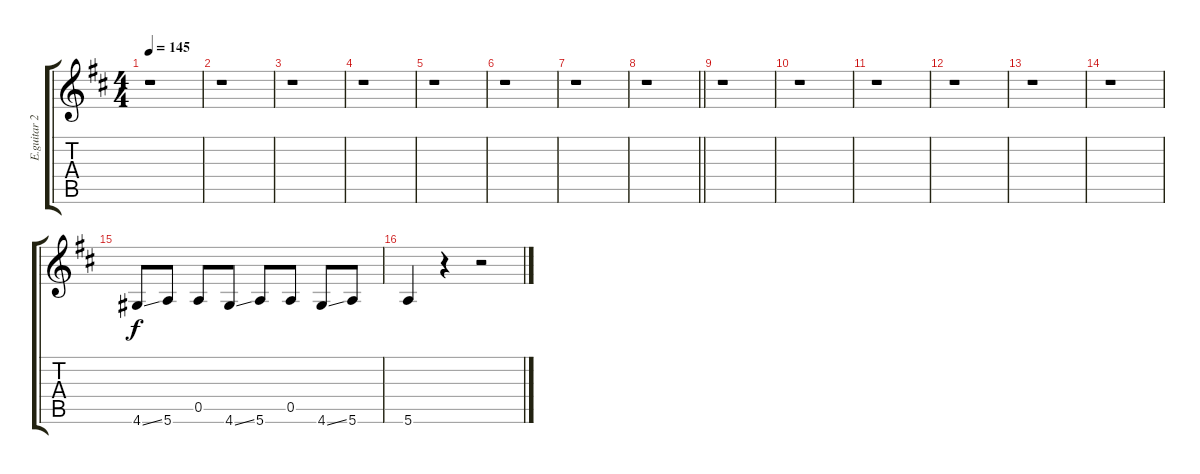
\track ("E.guitar 2" "E.guitar 2") {instrument electricguitarclean}
\staff {score tabs}
\tuning (E4 B3 G3 D3 A2 E2) {hide}
\ts (4 4)
\tempo 145
\clef g2
\ks d
r.1{dy f} |
r.1 |
r.1 |
r.1 |
r.1 |
r.1 |
r.1 |
\barLineRight lightlight
r.1 |
r.1 |
r.1 |
r.1 |
r.1 |
r.1 |
r.1 |
4.6{ss}.8 5.6.8 0.5.8 4.6{ss}.8 5.6.8 0.5.8 4.6{ss}.8 5.6.8 |
5.6.4 r.4 r.2
